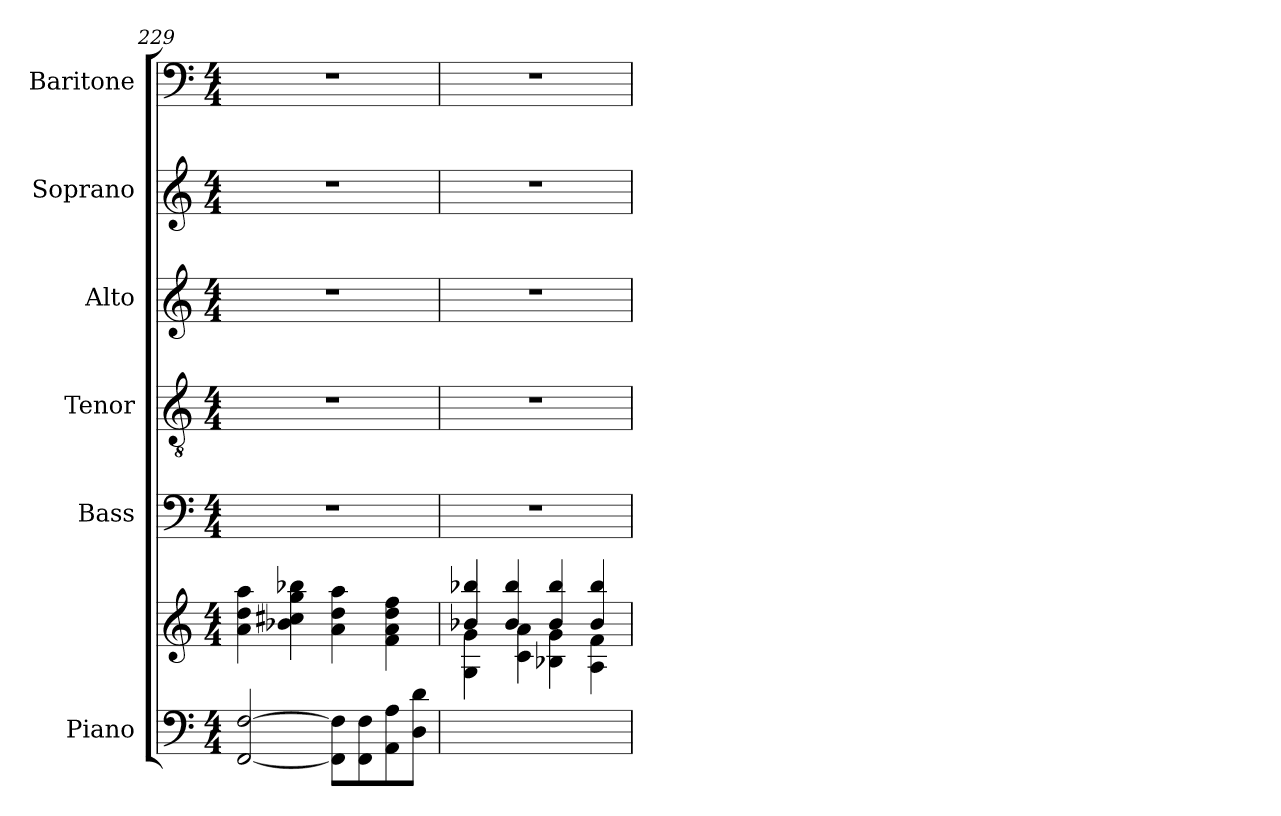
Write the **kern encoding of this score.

**kern	**kern	**kern	**kern	**kern	**kern	**kern
*part6	*part6	*part5	*part4	*part3	*part2	*part1
*staff7	*staff6	*staff5	*staff4	*staff3	*staff2	*staff1
*I"Piano	*	*I"Bass	*I"Tenor	*I"Alto	*I"Soprano	*I"Baritone
*	*	*I'B	*I'T	*I'A	*I'S	*
*clefF4	*clefG2	*clefF4	*clefGv2	*clefG2	*clefG2	*clefF4
*k[]	*k[]	*k[]	*k[]	*k[]	*k[]	*k[]
*M4/4	*M4/4	*M4/4	*M4/4	*M4/4	*M4/4	*M4/4
=229	=229	=229	=229	=229	=229	=229
[2FF/ [2F/	4a\ 4dd\ 4aa\	1r	1r	1r	1r	1r
.	4b-X\ 4cc#X\ 4gg\ 4bb-X\	.	.	.	.	.
8FF\] 8F\]L	4a\ 4dd\ 4aa\	.	.	.	.	.
8FF\ 8F\	.	.	.	.	.	.
8AA\ 8A\	4f\ 4a\ 4dd\ 4ff\	.	.	.	.	.
8D\ 8d\J	.	.	.	.	.	.
=230	=230	=230	=230	=230	=230	=230
*	*^	*	*	*	*	*
1ryy	4b-X/ 4bb-X/	4G\ 4g\	1r	1r	1r	1r	1r
.	4b-/ 4bb-/	4c\ 4a\	.	.	.	.	.
.	4b-/ 4bb-/	4B-X\ 4g\	.	.	.	.	.
.	4b-/ 4bb-/	4A\ 4f\	.	.	.	.	.
*	*v	*v	*	*	*	*	*
=	=	=	=	=	=	=
*-	*-	*-	*-	*-	*-	*-
